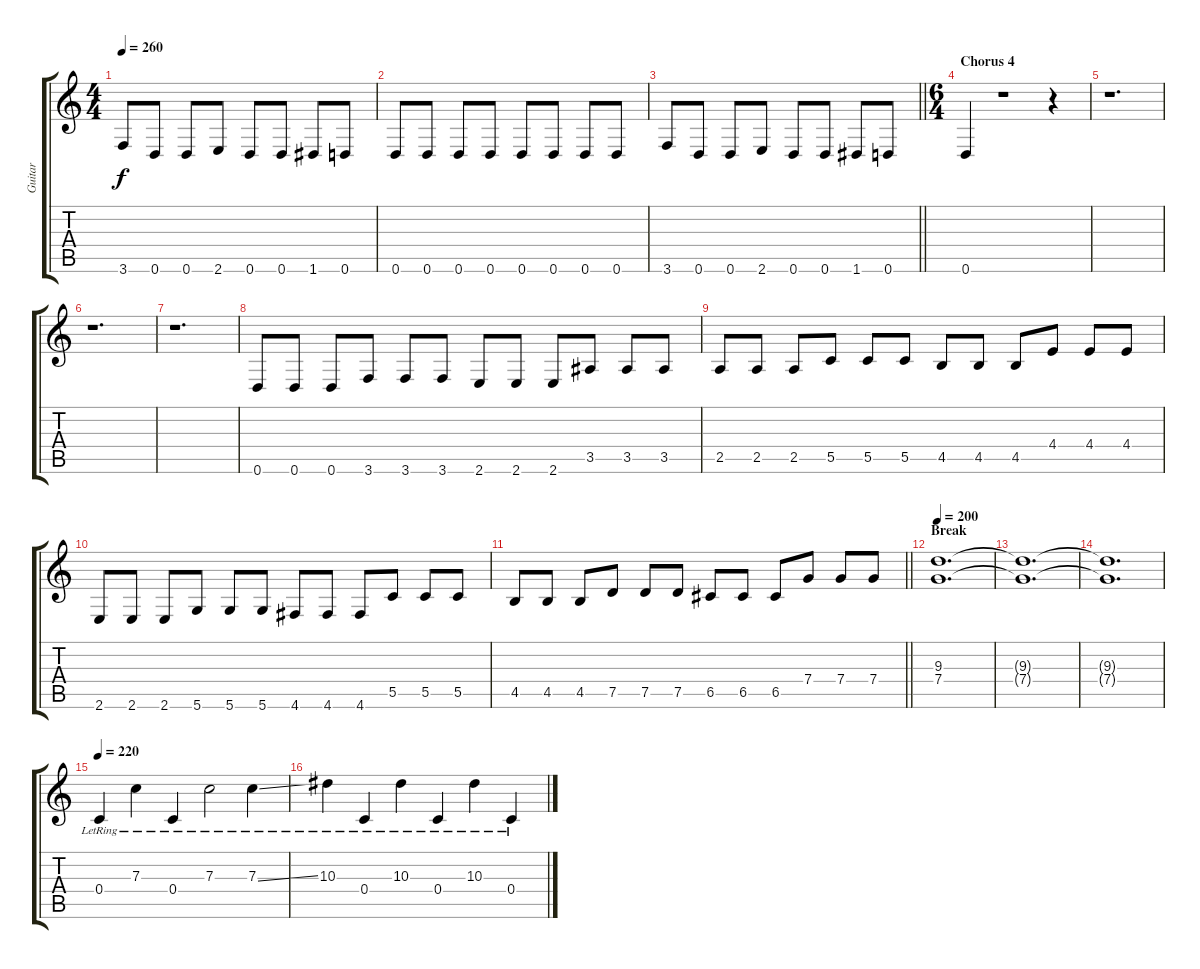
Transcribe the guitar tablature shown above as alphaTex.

\track ("Guitar" "Guitar") {instrument distortionguitar}
\staff {score tabs}
\tuning (D4 A3 F3 C3 G2 D2) {hide}
\ts (4 4)
\tempo 260
\clef g2
\ks c
3.6.8{dy f} 0.6.8 0.6.8 2.6.8 0.6.8 0.6.8 1.6.8 0.6.8 |
0.6.8 0.6.8 0.6.8 0.6.8 0.6.8 0.6.8 0.6.8 0.6.8 |
\barLineRight lightlight
3.6.8 0.6.8 0.6.8 2.6.8 0.6.8 0.6.8 1.6.8 0.6.8 |
\ts (6 4)
\section ("" "Chorus 4")
0.6.4 r.1 r.4 |
r.1{d} |
r.1{d} |
r.1{d} |
0.6.8 0.6.8 0.6.8 3.6.8 3.6.8 3.6.8 2.6.8 2.6.8 2.6.8 3.5.8 3.5.8 3.5.8 |
2.5.8 2.5.8 2.5.8 5.5.8 5.5.8 5.5.8 4.5.8 4.5.8 4.5.8 4.4.8 4.4.8 4.4.8 |
2.6.8 2.6.8 2.6.8 5.6.8 5.6.8 5.6.8 4.6.8 4.6.8 4.6.8 5.5.8 5.5.8 5.5.8 |
\barLineRight lightlight
4.5.8 4.5.8 4.5.8 7.5.8 7.5.8 7.5.8 6.5.8 6.5.8 6.5.8 7.4.8 7.4.8 7.4.8 |
\section ("" "Break")
\tempo 200
(9.3 7.4).1{d} |
(9.3{t} 7.4{t}).1{d} |
(9.3{t} 7.4{t}).1{d} |
\tempo 220
0.4{lr}.4 7.3{lr}.4 0.4{lr}.4 7.3{lr}.2 7.3{ss lr}.4 |
10.3{lr}.4 0.4{lr}.4 10.3{lr}.4 0.4{lr}.4 10.3{lr}.4 0.4{lr}.4
